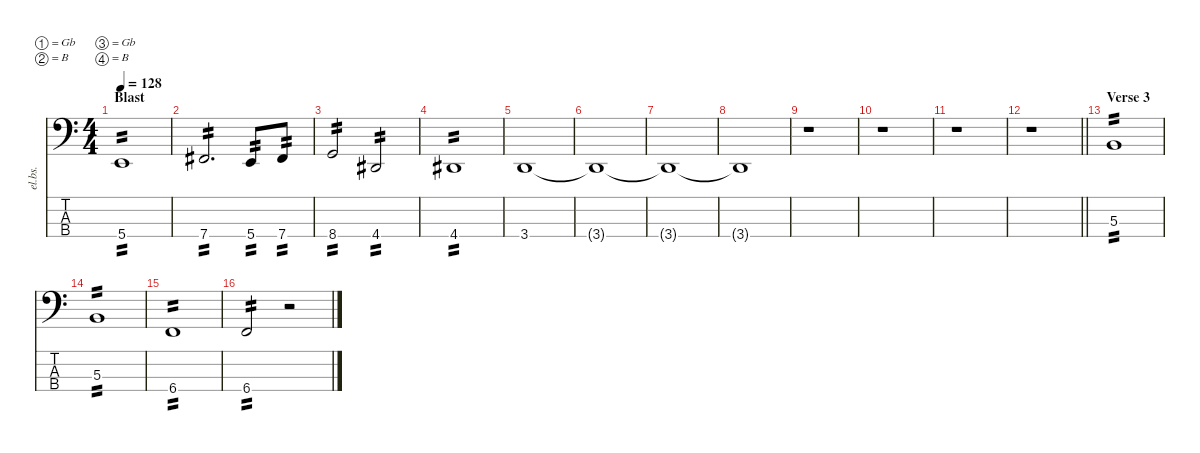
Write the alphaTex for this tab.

\defaultSystemsLayout 4
\hideDynamics
\bracketExtendMode nobrackets
\otherSystemsTrackNameOrientation horizontal
\track ("Bass" "el.bs.") {instrument electricbasspick}
\staff {score tabs}
\tuning (Gb2 B1 Gb1 B0)
\ts (4 4)
\section ("" "Blast")
\tempo 128
\clef f4
\ks c
5.4.1{tp 2 dy f beam Up} |
7.4{acc #}.2{d tp 2 beam Up} 5.4.8{tp 2 beam Up} 7.4{acc #}.8{tp 2 beam Up} |
8.4.2{tp 2 beam Up} 4.4{acc #}.2{tp 2 beam Up} |
4.4{acc #}.1{tp 2 beam Up} |
3.4.1{beam Up} |
3.4{t}.1{beam Up} |
3.4{t}.1{beam Up} |
3.4{t}.1{beam Up} |
r.1{beam Down} |
r.1{beam Down} |
r.1{beam Down} |
\barLineRight lightlight
r.1{beam Down} |
\section ("" "Verse 3")
5.3.1{tp 2 beam Up} |
5.3.1{tp 2 beam Up} |
6.4.1{tp 2 beam Up} |
6.4.2{tp 2 beam Up} r.2{beam Up}
